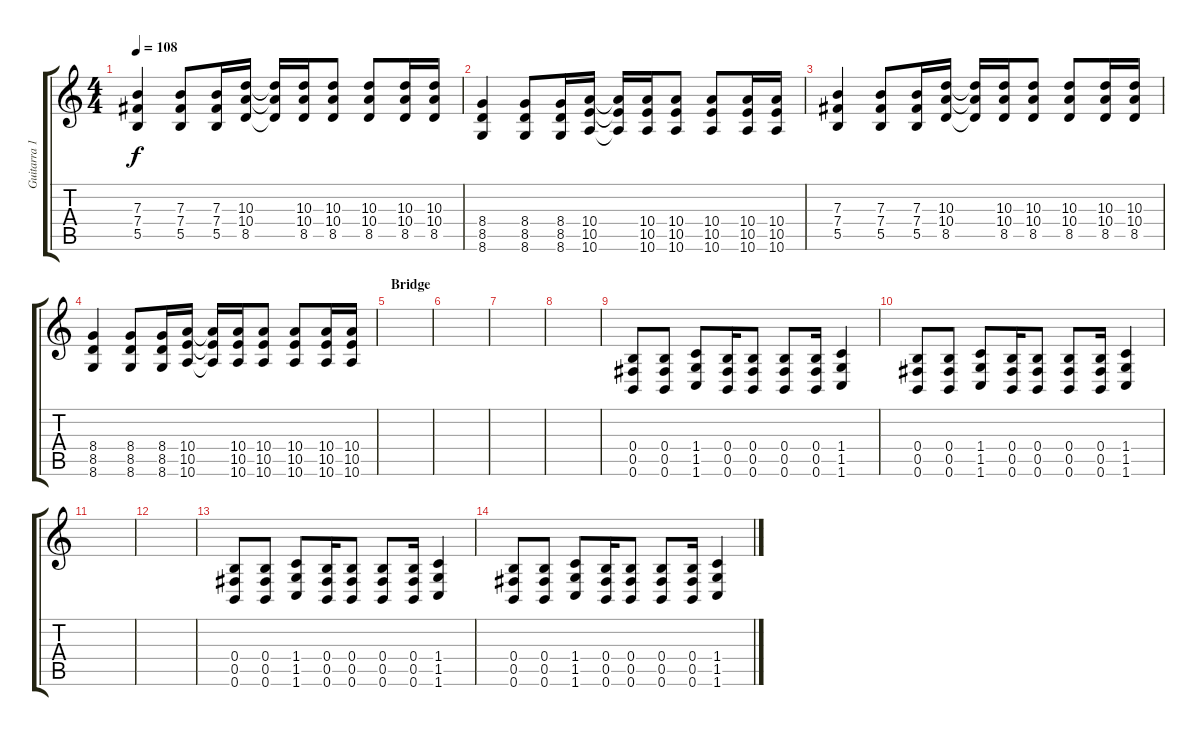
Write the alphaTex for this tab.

\track ("Guitarra 1(Brad)" "Guitarra 1") {instrument distortionguitar}
\staff {score tabs}
\tuning (Db4 Ab3 E3 B2 Gb2 B1) {hide}
\ts (4 4)
\tempo 108
\clef g2
\ks c
(7.3 7.4 5.5).4{dy f} (7.3 7.4 5.5).8 (7.3 7.4 5.5).16 (10.3 10.4 8.5).16 (10.3{t} 10.4{t} 8.5{t}).16 (10.3 10.4 8.5).16 (10.3 10.4 8.5).8 (10.3 10.4 8.5).8 (10.3 10.4 8.5).16 (10.3 10.4 8.5).16 |
(8.4 8.5 8.6).4 (8.4 8.5 8.6).8 (8.4 8.5 8.6).16 (10.4 10.5 10.6).16 (10.4{t} 10.5{t} 10.6{t}).16 (10.4 10.5 10.6).16 (10.4 10.5 10.6).8 (10.4 10.5 10.6).8 (10.4 10.5 10.6).16 (10.4 10.5 10.6).16 |
(7.3 7.4 5.5).4 (7.3 7.4 5.5).8 (7.3 7.4 5.5).16 (10.3 10.4 8.5).16 (10.3{t} 10.4{t} 8.5{t}).16 (10.3 10.4 8.5).16 (10.3 10.4 8.5).8 (10.3 10.4 8.5).8 (10.3 10.4 8.5).16 (10.3 10.4 8.5).16 |
(8.4 8.5 8.6).4 (8.4 8.5 8.6).8 (8.4 8.5 8.6).16 (10.4 10.5 10.6).16 (10.4{t} 10.5{t} 10.6{t}).16 (10.4 10.5 10.6).16 (10.4 10.5 10.6).8 (10.4 10.5 10.6).8 (10.4 10.5 10.6).16 (10.4 10.5 10.6).16 |
\section ("" "Bridge")
|
|
|
|
(0.4 0.5 0.6).8 (0.4 0.5 0.6).8 (1.4 1.5 1.6).8 (0.4 0.5 0.6).16 (0.4 0.5 0.6).8 (0.4 0.5 0.6).8 (0.4 0.5 0.6).16 (1.4 1.5 1.6).4 |
(0.4 0.5 0.6).8 (0.4 0.5 0.6).8 (1.4 1.5 1.6).8 (0.4 0.5 0.6).16 (0.4 0.5 0.6).8 (0.4 0.5 0.6).8 (0.4 0.5 0.6).16 (1.4 1.5 1.6).4 |
|
|
(0.4 0.5 0.6).8 (0.4 0.5 0.6).8 (1.4 1.5 1.6).8 (0.4 0.5 0.6).16 (0.4 0.5 0.6).8 (0.4 0.5 0.6).8 (0.4 0.5 0.6).16 (1.4 1.5 1.6).4 |
(0.4 0.5 0.6).8 (0.4 0.5 0.6).8 (1.4 1.5 1.6).8 (0.4 0.5 0.6).16 (0.4 0.5 0.6).8 (0.4 0.5 0.6).8 (0.4 0.5 0.6).16 (1.4 1.5 1.6).4
